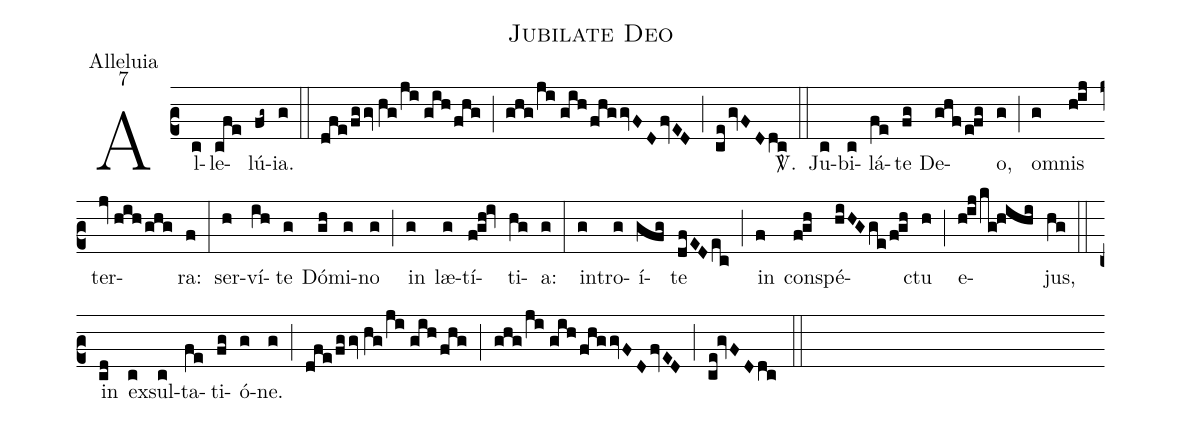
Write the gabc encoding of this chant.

name:Jubilate Deo;
office-part:Alleluia;
mode:7;
%%
(c2) Al(c)le(cfe)lú(fg~)ia.(g) (::) (dfe/fggv//hg/ji//gih/fhg) (;) (ghg/ji//gih/fhggvFD/fvED) (;) (ce/gvFDdc) <sp>V/</sp>.(::) Ju(c)bi(c)lá(fe)te(fg) De(ghf/e!fg)o,(g) (;) o(g)mnis(h!ij) ter(jv//hih/ghg)ra:(f) (:) ser(h)ví(ih)te(g) Dó(gh)mi(g)no(g) (;) in(g) læ(g)tí(f!gh!iv)ti(hg)a:(g) (:) in(g)tro(g)í(gfg)te(dfED/ec) (;) in(f) con(f!gh)spé(hiHG/ge/f!gh)ctu(h) (;) e(h!ij/kg!hihi)jus,(hg) (::) in(cd) ex(c)sul(c)ta(fe)ti(fg)ó(g)ne.(g) (;) (dfe/fggv//hg/ji//gih/fhg) (;) (ghg/ji//gih/fhggvFD/fvED) (;) (ce!gvFDdc) (::)
